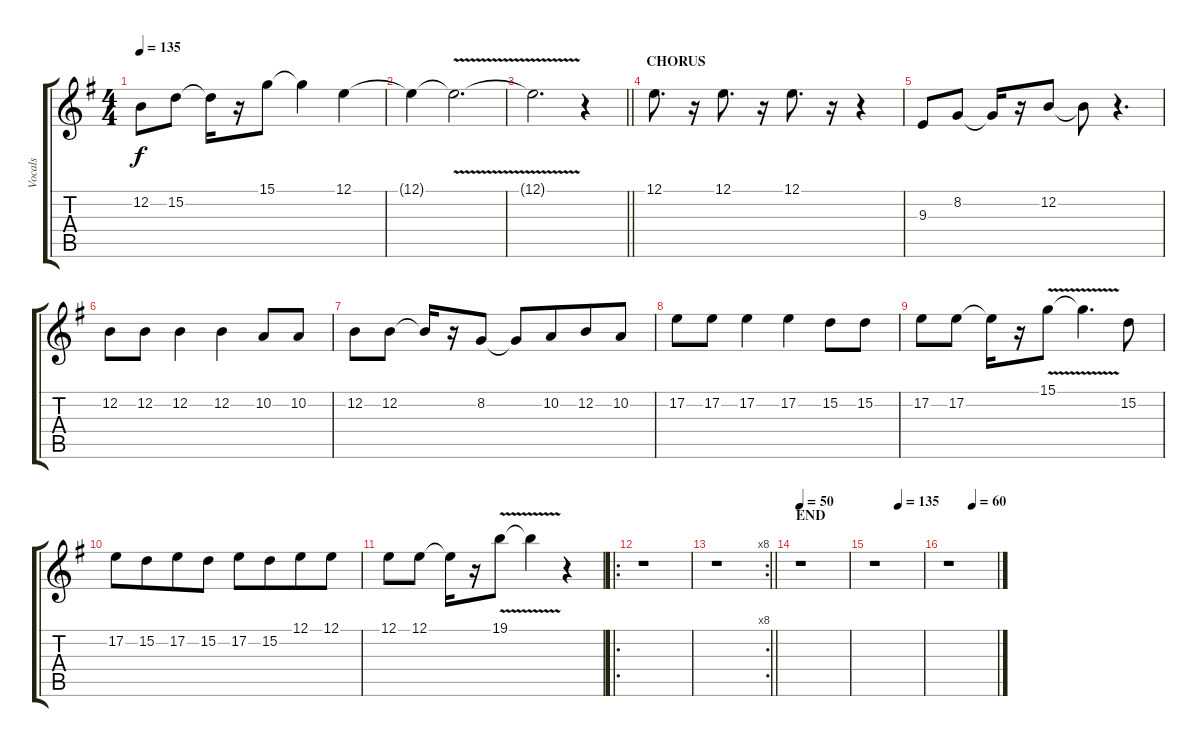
\track ("Vocals" "Vocals") {instrument harmonica}
\staff {score tabs}
\tuning (E4 B3 G3 D3 A2 E2) {hide}
\ts (4 4)
\tempo 135
\clef g2
\ks eminor
12.2.8{dy f} 15.2.8 15.2{t}.16 r.16 15.1.8 15.1{t}.4 12.1.4 |
12.1{t}.4 12.1{v t}.2{d} |
\barLineRight lightlight
12.1{t}.2{d} r.4 |
\section ("" "CHORUS")
12.1.8{d} r.16 12.1.8{d} r.16 12.1.8{d} r.16 r.4 |
9.3.8 8.2.8 8.2{t}.16 r.16 12.2.8 12.2{t}.8 r.4{d} |
12.2.8 12.2.8 12.2.4 12.2.4 10.2.8 10.2.8 |
12.2.8 12.2.8 12.2{t}.16 r.16 8.2.8 8.2{t}.8 10.2.8{beam merge} 12.2.8 10.2.8 |
17.2.8 17.2.8 17.2.4 17.2.4 15.2.8 15.2.8 |
17.2.8 17.2.8 17.2{t}.16 r.16 15.1{v}.8 15.1{v t}.4{d} 15.2.8 |
17.2.8 15.2.8{beam merge} 17.2.8 15.2.8 17.2.8 15.2.8{beam merge} 12.1.8 12.1.8 |
12.1.8 12.1.8 12.1{t}.16 r.16 19.1{v}.8 19.1{t}.4 r.4 |
\ro
r.1 |
\rc 8
\barLineRight lightlight
r.1 |
\section ("" "END")
\tempo 50
r.1 |
\tempo (135 0.5)
r.1 |
\tempo (60 0.5)
r.1
